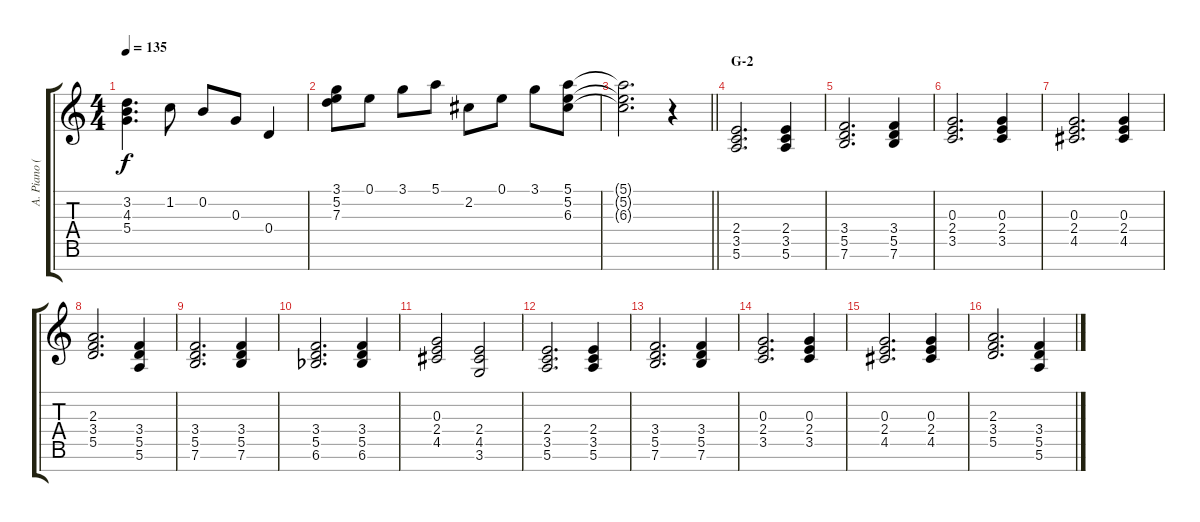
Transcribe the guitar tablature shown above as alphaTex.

\track ("A. Piano (Right Hand)" "A. Piano (") {instrument acousticgrandpiano}
\staff {score tabs}
\tuning (E5 B4 G4 D4 A3 E3 B2) {hide}
\ts (4 4)
\tempo 135
\clef g2
\ks c
(3.2 4.3 5.4).4{d dy f} 1.2.8 0.2.8 0.3.8 0.4.4 |
(3.1 5.2 7.3).8 0.1.8 3.1.8 5.1.8 2.2.8 0.1.8 3.1.8 (5.1 5.2 6.3).8 |
\barLineRight lightlight
(5.1{t} 5.2{t} 6.3{t}).2{d} r.4 |
\section ("" "G-2")
(2.4 3.5 5.6).2{d} (2.4 3.5 5.6).4 |
(3.4 5.5 7.6).2{d} (3.4 5.5 7.6).4 |
(0.3 2.4 3.5).2{d} (0.3 2.4 3.5).4 |
(0.3 2.4 4.5).2{d} (0.3 2.4 4.5).4 |
(2.3 3.4 5.5).2{d} (3.4 5.5 5.6).4 |
(3.4 5.5 7.6).2{d} (3.4 5.5 7.6).4 |
(3.4 5.5 6.6{acc b}).2{d} (3.4 5.5 6.6{acc b}).4 |
(0.3 2.4 4.5).2 (2.4 4.5 3.6).2 |
(2.4 3.5 5.6).2{d} (2.4 3.5 5.6).4 |
(3.4 5.5 7.6).2{d} (3.4 5.5 7.6).4 |
(0.3 2.4 3.5).2{d} (0.3 2.4 3.5).4 |
(0.3 2.4 4.5).2{d} (0.3 2.4 4.5).4 |
(2.3 3.4 5.5).2{d} (3.4 5.5 5.6).4
